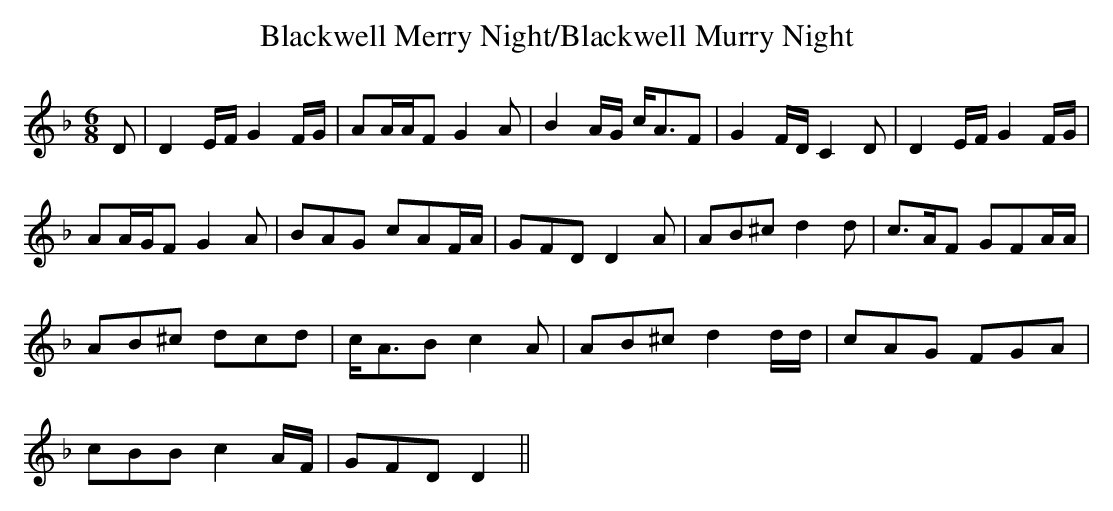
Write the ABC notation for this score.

X:1
T:Blackwell Merry Night/Blackwell Murry Night
M:6/8
L:1/8
K:Dm
D | D2 E/F/ G2 F/G/ | AA/A/F G2 A | B2 A/G/ c<AF | G2 F/D/ C2 D | D2 E/F/ G2 F/G/ |
AA/G/F G2 A | BAG cAF/A/ |GFD D2 A | AB^c d2 d | c>AF GFA/A/ |
AB^c dcd | c<AB c2 A | AB^c d2 d/d/ | cAG FGA |
cBB c2 A/F/ | GFD D2 ||
